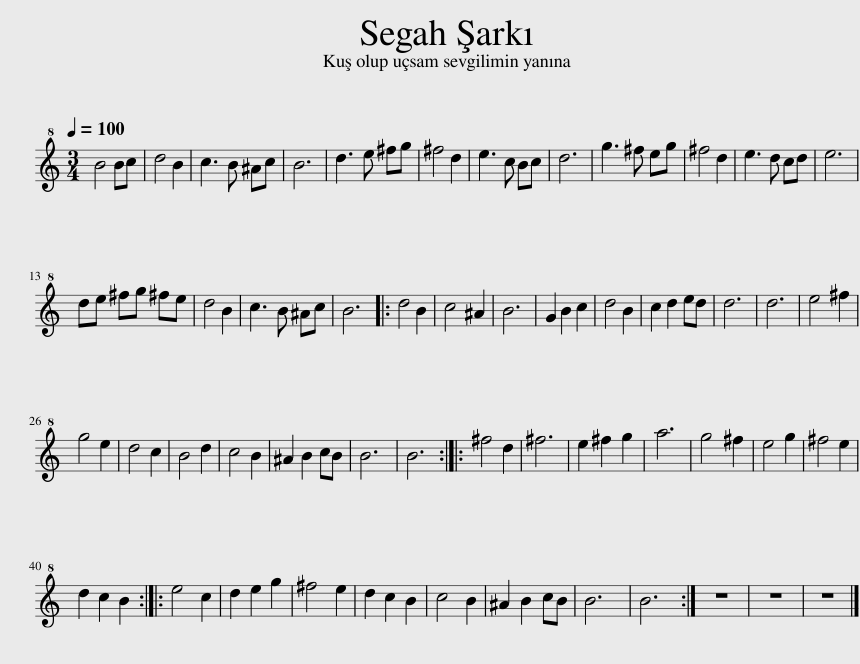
X:1
L:1/8
Q:1/4=100
M:3/4
I:linebreak $
K:C
V:1 treble+8
V:1
 B4 Bc | d4 B2 | c3 B ^Ac | B6 | d3 e ^fg | %5
 ^f4 d2 | e3 c Bc | d6 | g3 ^f eg | ^f4 d2 | %10
 e3 d cd | e6 |$ de ^fg ^fe | d4 B2 | c3 B ^Ac | %15
 B6 |: d4 B2 | c4 ^A2 | B6 | G2 B2 c2 | %20
 d4 B2 | c2 d2 ed | d6 | d6 | e4 ^f2 |$ %25
 g4 e2 | d4 c2 | B4 d2 | c4 B2 | ^A2 B2 cB | %30
 B6 | B6 :: ^f4 d2 | ^f6 | e2 ^f2 g2 | %35
 a6 | g4 ^f2 | e4 g2 | ^f4 e2 |$ d2 c2 B2 :: %40
 e4 c2 | d2 e2 g2 | ^f4 e2 | d2 c2 B2 | c4 B2 | %45
 ^A2 B2 cB | B6 | B6 :| z6 | z6 | %50
 z6 |] %51
